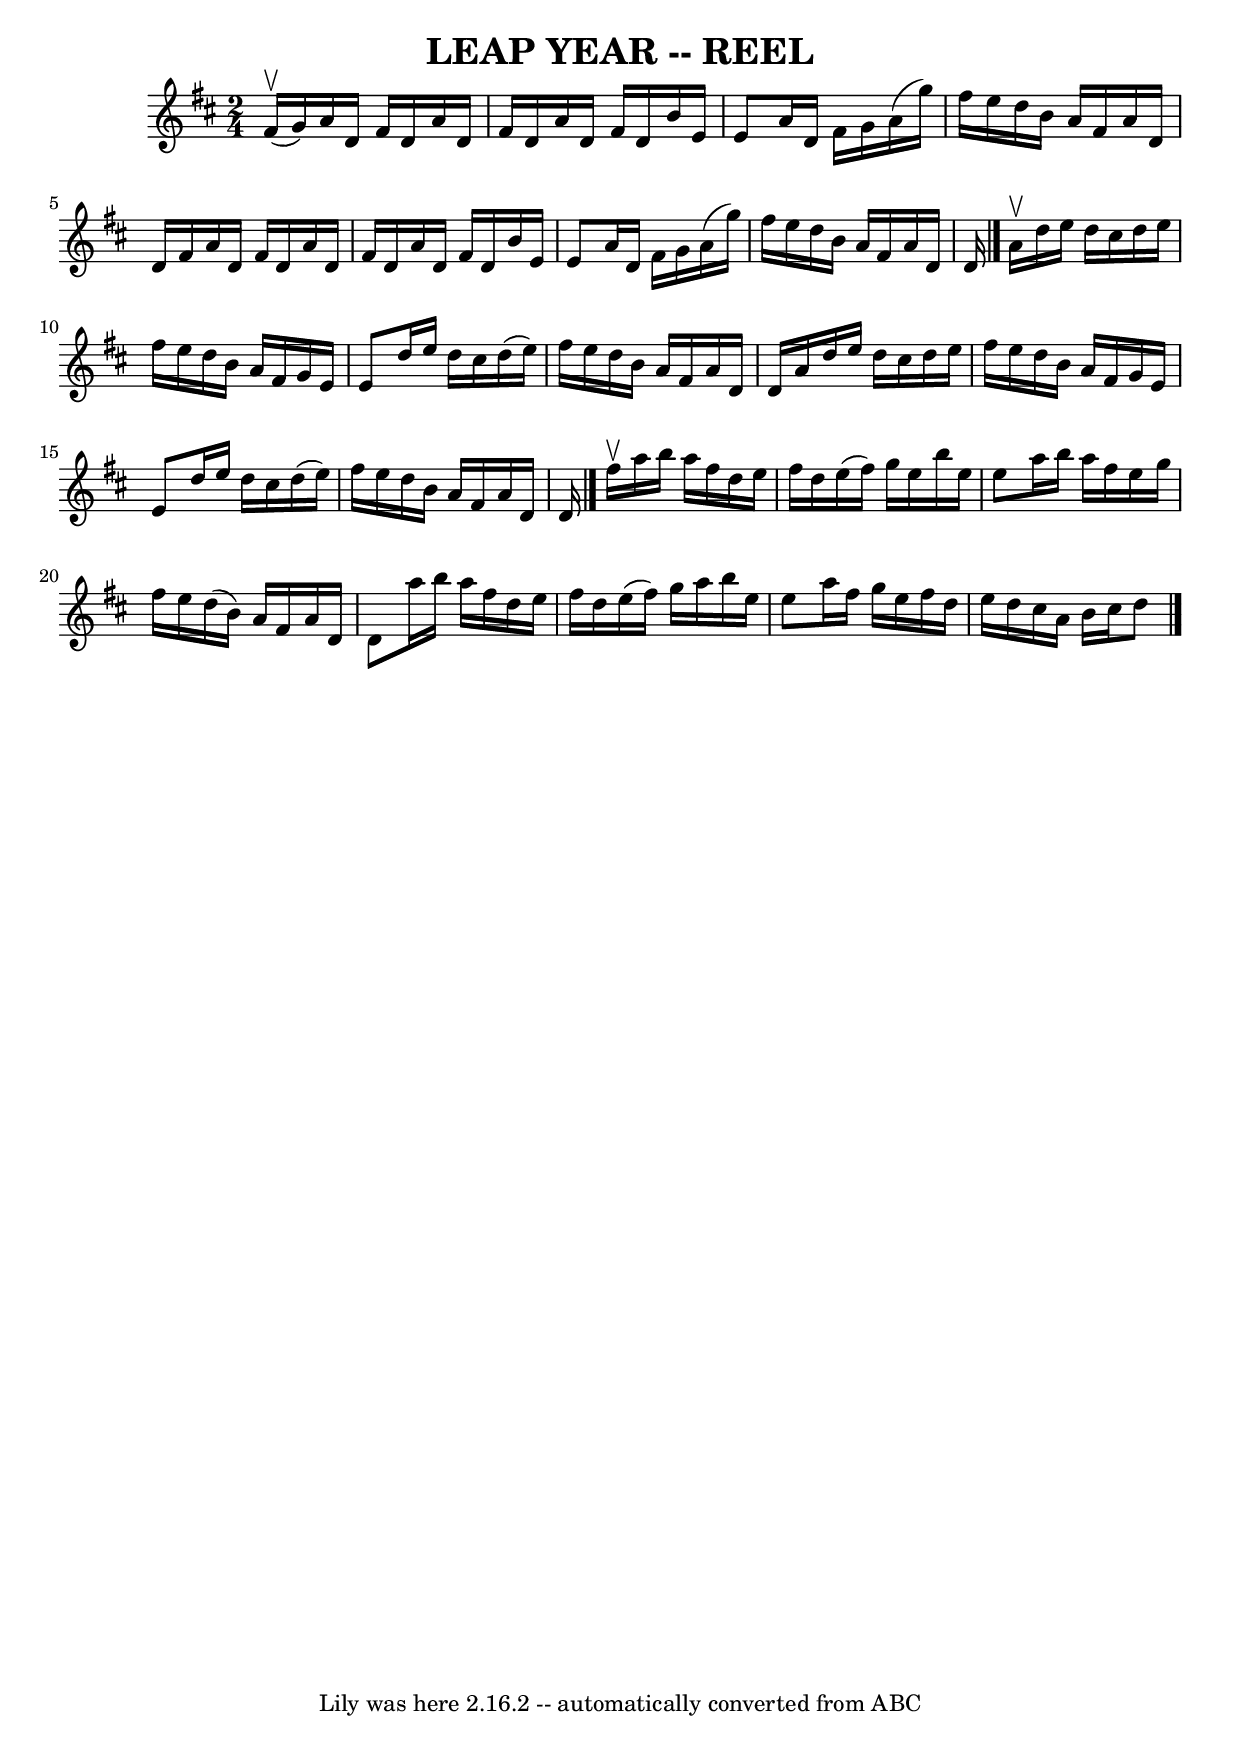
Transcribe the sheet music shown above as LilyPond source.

\version "2.7.40"
\include "Mammoth.ily"
\header {
	%% book = "Ryan's Mammoth Collection of Fiddle Tunes"
	crossRefNumber = "1"
	footnotes = ""
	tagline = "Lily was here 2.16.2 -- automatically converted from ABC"
	title = "LEAP YEAR -- REEL"
}
voicedefault =  {
\set Score.defaultBarType = "empty"

\time 2/4 \key d \major fis'16 (^\upbow g'16)   |
 a'16    
d'16 fis'16 d'16 a'16 d'16 fis'16 d'16    |
 a'16    
d'16 fis'16 d'16 b'16 e'16 e'8    |
 a'16 d'16    
fis'16 g'16 a'16 (g''16) fis''16 e''16    |
 d''16    
b'16 a'16 fis'16 a'16 d'16 d'16 fis'16    |
 a'16   
 d'16 fis'16 d'16 a'16 d'16 fis'16 d'16    |
 a'16    
d'16 fis'16 d'16 b'16 e'16 e'8    |
 a'16 d'16    
fis'16 g'16 a'16 (g''16) fis''16 e''16    |
 d''16    
b'16 a'16 fis'16 a'16 d'16 d'16    \bar "|." a'16^\upbow   
|
 d''16 e''16 d''16 cis''16 d''16 e''16 fis''16    
e''16    |
 d''16 b'16 a'16 fis'16 g'16 e'16 e'8    
|
 d''16 e''16 d''16 cis''16 d''16 (e''16) fis''16  
 e''16    |
 d''16 b'16 a'16 fis'16 a'16 d'16 d'16   
 a'16    |
 d''16 e''16 d''16 cis''16 d''16 e''16    
fis''16 e''16    |
 d''16 b'16 a'16 fis'16 g'16 e'16  
 e'8    |
 d''16 e''16 d''16 cis''16 d''16 (e''16)   
fis''16 e''16    |
 d''16 b'16 a'16 fis'16 a'16 d'16  
 d'16    \bar "|." fis''16^\upbow   |
 a''16 b''16 a''16  
 fis''16 d''16 e''16 fis''16 d''16    |
 e''16 (fis''16 
) g''16 e''16 b''16 e''16 e''8    |
 a''16 b''16    
a''16 fis''16 e''16 g''16 fis''16 e''16    |
 d''16 (
b'16) a'16 fis'16 a'16 d'16 d'8    |
 a''16 b''16 
 a''16 fis''16 d''16 e''16 fis''16 d''16    |
 e''16 (
 fis''16) g''16 a''16 b''16 e''16 e''8    |
 a''16    
fis''16 g''16 e''16 fis''16 d''16 e''16 d''16    |
   
cis''16 a'16 b'16 cis''16 d''8    \bar "|."   
}

\score{
    <<

	\context Staff="default"
	{
	    \voicedefault 
	}

    >>
	\layout {
	}
	\midi {}
}
